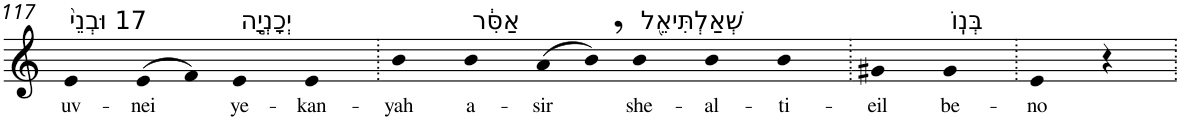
**kern	**text
*part1	*part1
*staff1	*staff1
*I"Piano	*
*I'Pno	*
!!LO:PB:g=z
*clefG2	*
*k[]	*
=117	=117
!LO:TX:a:t=17 וּבְנֵי֙	!
!	!LO:LY:b
4e	uv-
!	!LO:LY:b
(>8e	-nei
8f)	.
!LO:TX:a:t=יְכָנְיָ֣ה	!
!	!LO:LY:b
4e	ye-
!	!LO:LY:b
4e	-kan-
=118.	=118.
!	!LO:LY:b
4b	-yah
!LO:TX:a:t=אַסִּ֔ר	!
!	!LO:LY:b
4b	a-
!	!LO:LY:b
(>8a	-sir
8b,)	.
!LO:TX:a:t=שְׁאַלְתִּיאֵ֖ל	!
!	!LO:LY:b
4b	she-
!	!LO:LY:b
4b	-al-
!	!LO:LY:b
4b	-ti-
=119.	=119.
!	!LO:LY:b
4g#X	-eil
!LO:TX:a:t=בְּנֽוֹ	!
!	!LO:LY:b
4g#	be-
=120.	=120.
!	!LO:LY:b
4e	-no
4r	.
=.	=.
*-	*-
